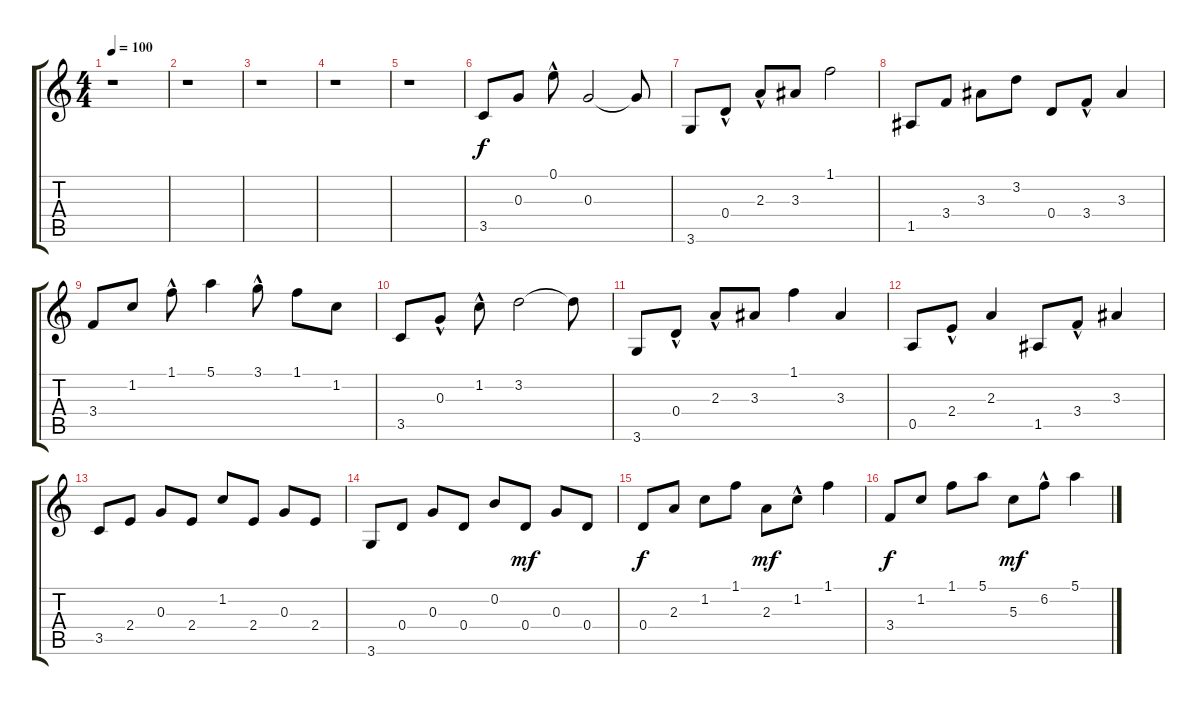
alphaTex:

\track "" {instrument acousticguitarsteel}
\staff {score tabs}
\tuning (E4 B3 G3 D3 A2 E2) {hide}
\ts (4 4)
\tempo 100
\clef g2
\ks c
r.1{dy f} |
r.1 |
r.1 |
r.1 |
r.1 |
3.5.8 0.3.8 0.1{hac}.8 0.3.2 0.3{t}.8 |
3.6.8 0.4{hac}.8 2.3{hac}.8 3.3.8 1.1.2 |
1.5.8 3.4.8 3.3.8 3.2.8 0.4.8 3.4{hac}.8 3.3.4 |
3.4.8 1.2.8 1.1{hac}.8 5.1.4 3.1{hac}.8 1.1.8 1.2.8 |
3.5.8 0.3{hac}.8 1.2{hac}.8 3.2.2 3.2{t}.8 |
3.6.8 0.4{hac}.8 2.3{hac}.8 3.3.8 1.1.4 3.3.4 |
0.5.8 2.4{hac}.8 2.3.4 1.5.8 3.4{hac}.8 3.3.4 |
3.5.8 2.4.8 0.3.8 2.4.8 1.2.8 2.4.8 0.3.8 2.4.8 |
3.6.8 0.4.8 0.3.8 0.4.8 0.2.8 0.4.8{dy mf} 0.3.8 0.4.8 |
0.4.8{dy f} 2.3.8 1.2.8 1.1.8 2.3.8{dy mf} 1.2{hac}.8 1.1.4 |
3.4.8{dy f} 1.2.8 1.1.8 5.1.8 5.3.8{dy mf} 6.2{hac}.8 5.1.4
